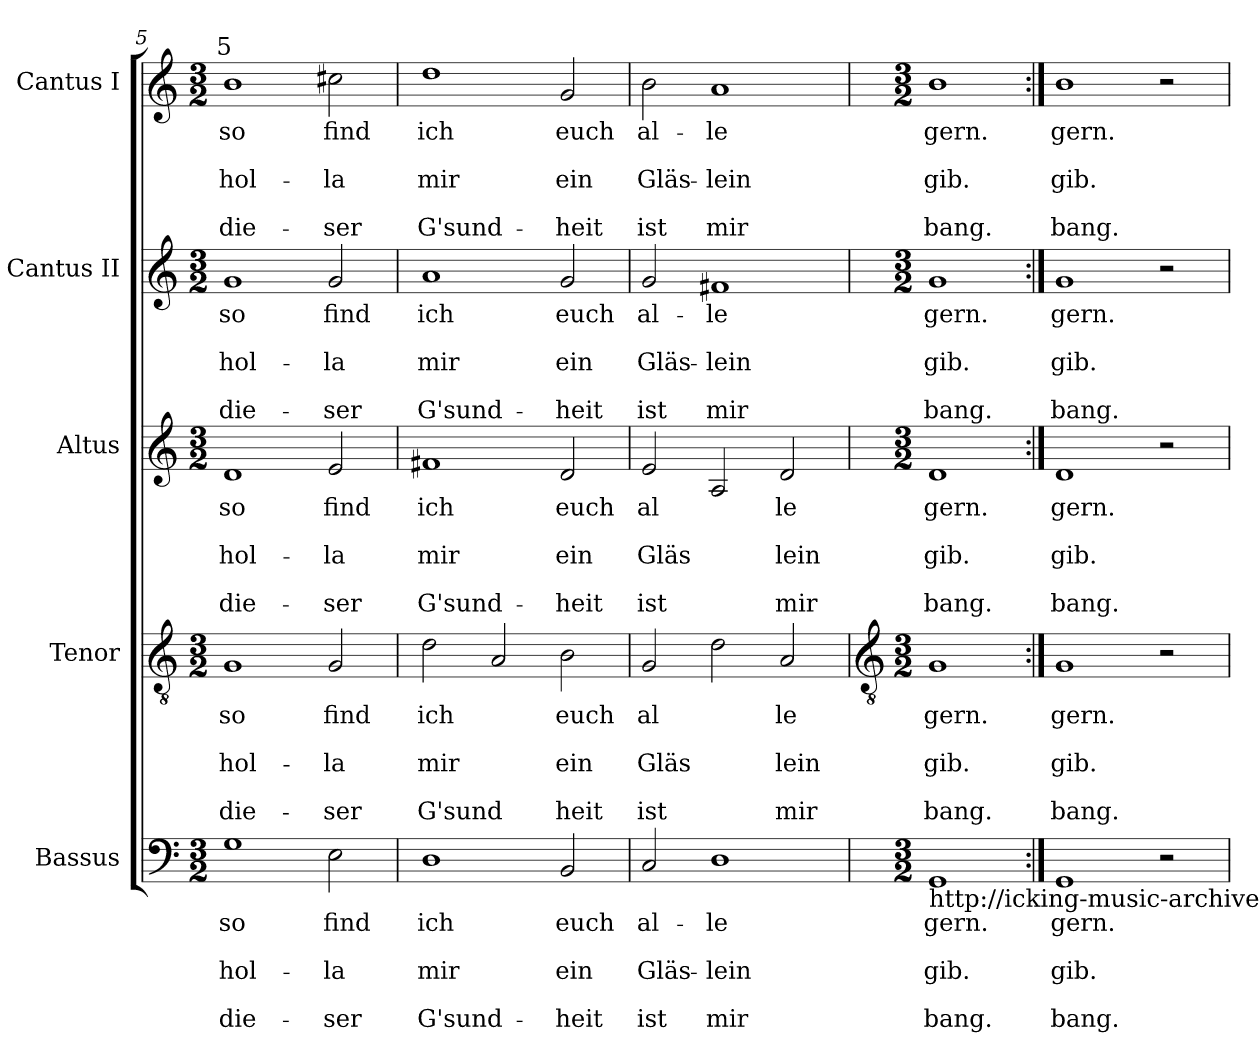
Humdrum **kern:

**kern	**text	**text	**text	**text	**text	**kern	**text	**text	**text	**text	**text	**kern	**text	**text	**text	**text	**text	**kern	**text	**text	**text	**text	**text	**kern	**text	**text	**text	**text	**text
*part5	*part5	*part5	*part5	*part5	*part5	*part4	*part4	*part4	*part4	*part4	*part4	*part3	*part3	*part3	*part3	*part3	*part3	*part2	*part2	*part2	*part2	*part2	*part2	*part1	*part1	*part1	*part1	*part1	*part1
*staff5	*staff5	*staff5	*staff5	*staff5	*staff5	*staff4	*staff4	*staff4	*staff4	*staff4	*staff4	*staff3	*staff3	*staff3	*staff3	*staff3	*staff3	*staff2	*staff2	*staff2	*staff2	*staff2	*staff2	*staff1	*staff1	*staff1	*staff1	*staff1	*staff1
*I"Bassus	*	*	*	*	*	*I"Tenor	*	*	*	*	*	*I"Altus	*	*	*	*	*	*I"Cantus II	*	*	*	*	*	*I"Cantus I	*	*	*	*	*
*clefF4	*	*	*	*	*	*clefGv2	*	*	*	*	*	*clefG2	*	*	*	*	*	*clefG2	*	*	*	*	*	*clefG2	*	*	*	*	*
*k[]	*	*	*	*	*	*k[]	*	*	*	*	*	*k[]	*	*	*	*	*	*k[]	*	*	*	*	*	*k[]	*	*	*	*	*
*C:	*	*	*	*	*	*C:	*	*	*	*	*	*C:	*	*	*	*	*	*C:	*	*	*	*	*	*C:	*	*	*	*	*
*M3/2	*	*	*	*	*	*M3/2	*	*	*	*	*	*M3/2	*	*	*	*	*	*M3/2	*	*	*	*	*	*M3/2	*	*	*	*	*
=5	=5	=5	=5	=5	=5	=5	=5	=5	=5	=5	=5	=5	=5	=5	=5	=5	=5	=5	=5	=5	=5	=5	=5	=5	=5	=5	=5	=5	=5
!	!	!	!	!	!	!	!	!	!	!	!	!	!	!	!	!	!	!	!	!	!	!	!	!LO:TX:a:cj:t=5	!	!	!	!	!
!	!LO:LY:b	!	!LO:LY:b	!	!LO:LY:b	!	!LO:LY:b	!	!LO:LY:b	!	!LO:LY:b	!	!LO:LY:b	!	!LO:LY:b	!	!LO:LY:b	!	!LO:LY:b	!	!LO:LY:b	!	!LO:LY:b	!	!LO:LY:b	!	!LO:LY:b	!	!LO:LY:b
1G	so	.	hol-	.	-die-	1G	so	.	hol-	.	-die-	1d	so	.	hol-	.	-die-	1g	so	.	hol-	.	-die-	1b	so	.	hol-	.	-die-
!	!LO:LY:b	!	!LO:LY:b	!	!LO:LY:b	!	!LO:LY:b	!	!LO:LY:b	!	!LO:LY:b	!	!LO:LY:b	!	!LO:LY:b	!	!LO:LY:b	!	!LO:LY:b	!	!LO:LY:b	!	!LO:LY:b	!	!LO:LY:b	!	!LO:LY:b	!	!LO:LY:b
2E	-find	.	la	.	ser	2G	-find	.	la	.	ser	2e	-find	.	la	.	ser	2g	-find	.	la	.	ser	2cc#X	-find	.	la	.	ser
=6	=6	=6	=6	=6	=6	=6	=6	=6	=6	=6	=6	=6	=6	=6	=6	=6	=6	=6	=6	=6	=6	=6	=6	=6	=6	=6	=6	=6	=6
!	!LO:LY:b	!	!LO:LY:b	!	!LO:LY:b	!	!LO:LY:b	!	!LO:LY:b	!	!LO:LY:b	!	!LO:LY:b	!	!LO:LY:b	!	!LO:LY:b	!	!LO:LY:b	!	!LO:LY:b	!	!LO:LY:b	!	!LO:LY:b	!	!LO:LY:b	!	!LO:LY:b
1D	ich	.	mir	.	G'sund-	2d	ich	.	mir	.	G'sund	1f#X	ich	.	mir	.	G'sund-	1a	ich	.	mir	.	G'sund-	1dd	ich	.	mir	.	G'sund-
!	!	!	!	!	!	!	!	!	!	!	!LO:LY:b	!	!	!	!	!	!	!	!	!	!	!	!	!	!	!	!	!	!
.	.	.	.	.	.	2A	.	.	.	.	-	.	.	.	.	.	.	.	.	.	.	.	.	.	.	.	.	.	.
!	!LO:LY:b	!	!LO:LY:b	!	!LO:LY:b	!	!LO:LY:b	!	!LO:LY:b	!	!LO:LY:b	!	!LO:LY:b	!	!LO:LY:b	!	!LO:LY:b	!	!LO:LY:b	!	!LO:LY:b	!	!LO:LY:b	!	!LO:LY:b	!	!LO:LY:b	!	!LO:LY:b
2BB	-euch	.	ein	.	heit	2B	euch	.	ein	.	heit	2d	-euch	.	ein	.	heit	2g	-euch	.	ein	.	heit	2g	-euch	.	ein	.	heit
=7	=7	=7	=7	=7	=7	=7	=7	=7	=7	=7	=7	=7	=7	=7	=7	=7	=7	=7	=7	=7	=7	=7	=7	=7	=7	=7	=7	=7	=7
!	!LO:LY:b	!	!LO:LY:b	!	!LO:LY:b	!	!LO:LY:b	!	!LO:LY:b	!	!LO:LY:b	!	!LO:LY:b	!	!LO:LY:b	!	!LO:LY:b	!	!LO:LY:b	!	!LO:LY:b	!	!LO:LY:b	!	!LO:LY:b	!	!LO:LY:b	!	!LO:LY:b
2C	al-	.	-Gläs-	.	-ist	2G	al	.	Gläs	.	ist	2e	al	.	Gläs	.	ist	2g	al-	.	-Gläs-	.	-ist	2b	al-	.	-Gläs-	.	-ist
!	!LO:LY:b	!	!LO:LY:b	!	!LO:LY:b	!	!LO:LY:b	!	!LO:LY:b	!	!	!	!LO:LY:b	!	!LO:LY:b	!	!	!	!LO:LY:b	!	!LO:LY:b	!	!LO:LY:b	!	!LO:LY:b	!	!LO:LY:b	!	!LO:LY:b
1D	le	.	lein	.	mir	2d	-	.	-	.	.	2A	-	.	-	.	.	1f#X	le	.	lein	.	mir	1a	le	.	lein	.	mir
!	!	!	!	!	!	!	!LO:LY:b	!	!LO:LY:b	!	!LO:LY:b	!	!LO:LY:b	!	!LO:LY:b	!	!LO:LY:b	!	!	!	!	!	!	!	!	!	!	!	!
.	.	.	.	.	.	2A	le	.	lein	.	mir	2d	le	.	lein	.	mir	.	.	.	.	.	.	.	.	.	.	.	.
!!LO:LB:g=z
=8	=8	=8	=8	=8	=8	=8	=8	=8	=8	=8	=8	=8	=8	=8	=8	=8	=8	=8	=8	=8	=8	=8	=8	=8	=8	=8	=8	=8	=8
*	*	*	*	*	*	*clefGv2	*	*	*	*	*	*	*	*	*	*	*	*	*	*	*	*	*	*	*	*	*	*	*
*M3/2	*	*	*	*	*	*M3/2	*	*	*	*	*	*M3/2	*	*	*	*	*	*M3/2	*	*	*	*	*	*M3/2	*	*	*	*	*
!LO:TX:b:t=http&colon;//icking-music-archive.org	!	!	!	!	!	!	!	!	!	!	!	!	!	!	!	!	!	!	!	!	!	!	!	!	!	!	!	!	!
!	!LO:LY:b	!	!LO:LY:b	!	!LO:LY:b	!	!LO:LY:b	!	!LO:LY:b	!	!LO:LY:b	!	!LO:LY:b	!	!LO:LY:b	!	!LO:LY:b	!	!LO:LY:b	!	!LO:LY:b	!	!LO:LY:b	!	!LO:LY:b	!	!LO:LY:b	!	!LO:LY:b
1GG	gern.	.	gib.	.	bang.	1G	gern.	.	gib.	.	bang.	1d	gern.	.	gib.	.	bang.	1g	gern.	.	gib.	.	bang.	1b	gern.	.	gib.	.	bang.
=9:|!	=9:|!	=9:|!	=9:|!	=9:|!	=9:|!	=9:|!	=9:|!	=9:|!	=9:|!	=9:|!	=9:|!	=9:|!	=9:|!	=9:|!	=9:|!	=9:|!	=9:|!	=9:|!	=9:|!	=9:|!	=9:|!	=9:|!	=9:|!	=9:|!	=9:|!	=9:|!	=9:|!	=9:|!	=9:|!
!	!LO:LY:b	!	!LO:LY:b	!	!LO:LY:b	!	!LO:LY:b	!	!LO:LY:b	!	!LO:LY:b	!	!LO:LY:b	!	!LO:LY:b	!	!LO:LY:b	!	!LO:LY:b	!	!LO:LY:b	!	!LO:LY:b	!	!LO:LY:b	!	!LO:LY:b	!	!LO:LY:b
1GG	gern.	.	gib.	.	bang.	1G	gern.	.	gib.	.	bang.	1d	gern.	.	gib.	.	bang.	1g	gern.	.	gib.	.	bang.	1b	gern.	.	gib.	.	bang.
2r	.	.	.	.	.	2r	.	.	.	.	.	2r	.	.	.	.	.	2r	.	.	.	.	.	2r	.	.	.	.	.
=	=	=	=	=	=	=	=	=	=	=	=	=	=	=	=	=	=	=	=	=	=	=	=	=	=	=	=	=	=
*-	*-	*-	*-	*-	*-	*-	*-	*-	*-	*-	*-	*-	*-	*-	*-	*-	*-	*-	*-	*-	*-	*-	*-	*-	*-	*-	*-	*-	*-
